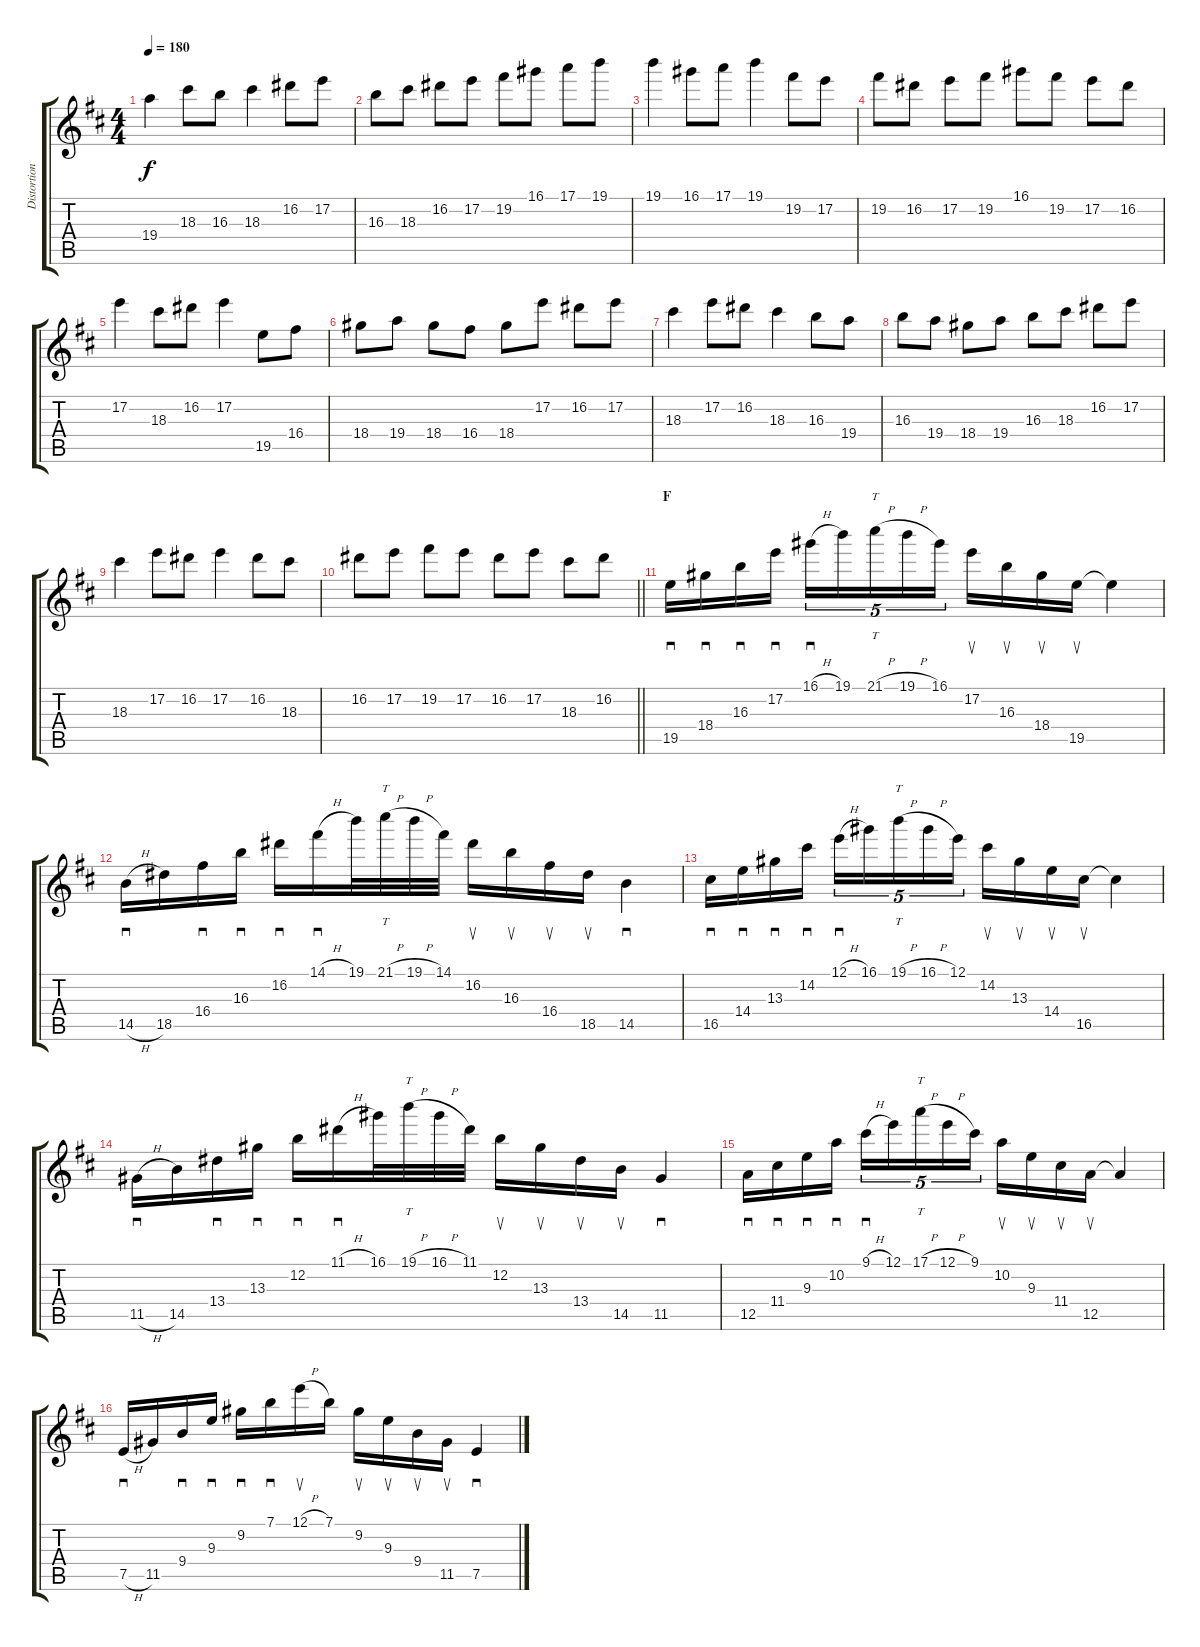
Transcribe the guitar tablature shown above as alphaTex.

\track ("Distortion Guitar" "Distortion") {instrument overdrivenguitar}
\staff {score tabs}
\tuning (E4 B3 G3 D3 A2 E2) {hide}
\ts (4 4)
\tempo 180
\clef g2
\ks d
19.4.4{dy f} 18.3.8 16.3.8 18.3.4 16.2.8 17.2.8 |
16.3.8 18.3.8 16.2.8 17.2.8 19.2.8 16.1.8 17.1.8 19.1.8 |
19.1.4 16.1.8 17.1.8 19.1.4 19.2.8 17.2.8 |
19.2.8 16.2.8 17.2.8 19.2.8 16.1.8 19.2.8 17.2.8 16.2.8 |
17.2.4 18.3.8 16.2.8 17.2.4 19.5.8 16.4.8 |
18.4.8 19.4.8 18.4.8 16.4.8 18.4.8 17.2.8 16.2.8 17.2.8 |
18.3.4 17.2.8 16.2.8 18.3.4 16.3.8 19.4.8 |
16.3.8 19.4.8 18.4.8 19.4.8 16.3.8 18.3.8 16.2.8 17.2.8 |
18.3.4 17.2.8 16.2.8 17.2.4 16.2.8 18.3.8 |
\barLineRight lightlight
16.2.8 17.2.8 19.2.8 17.2.8 16.2.8 17.2.8 18.3.8 16.2.8 |
\section ("" "F")
19.5.16{sd} 18.4.16{sd} 16.3.16{sd} 17.2.16{sd} 16.1{h}.16{sd tu (5 4)} 19.1.16{tu (5 4)} 21.1{h}.16{tt tu (5 4)} 19.1{h}.16{tu (5 4)} 16.1.16{tu (5 4)} 17.2.16{su} 16.3.16{su} 18.4.16{su} 19.5.16{su} 19.5{t}.4 |
14.5{h}.16{sd} 18.5.16 16.4.16{sd} 16.3.16{sd} 16.2.16{sd} 14.1{h}.16{sd} 19.1.32 21.1{h}.32{tt} 19.1{h}.32 14.1.32 16.2.16{su} 16.3.16{su} 16.4.16{su} 18.5.16{su} 14.5.4{sd} |
16.5.16{sd} 14.4.16{sd} 13.3.16{sd} 14.2.16{sd} 12.1{h}.16{sd tu (5 4)} 16.1.16{tu (5 4)} 19.1{h}.16{tt tu (5 4)} 16.1{h}.16{tu (5 4)} 12.1.16{tu (5 4)} 14.2.16{su} 13.3.16{su} 14.4.16{su} 16.5.16{su} 16.5{t}.4 |
11.5{h}.16{sd} 14.5.16 13.4.16{sd} 13.3.16{sd} 12.2.16{sd} 11.1{h}.16{sd} 16.1.32 19.1{h}.32{tt} 16.1{h}.32 11.1.32 12.2.16{su} 13.3.16{su} 13.4.16{su} 14.5.16{su} 11.5.4{sd} |
12.5.16{sd} 11.4.16{sd} 9.3.16{sd} 10.2.16{sd} 9.1{h}.16{sd tu (5 4)} 12.1.16{tu (5 4)} 17.1{h}.16{tt tu (5 4)} 12.1{h}.16{tu (5 4)} 9.1.16{tu (5 4)} 10.2.16{su} 9.3.16{su} 11.4.16{su} 12.5.16{su} 12.5{t}.4 |
7.5{h}.16{sd} 11.5.16 9.4.16{sd} 9.3.16{sd} 9.2.16{sd} 7.1.16{sd} 12.1{h}.16{su} 7.1.16 9.2.16{su} 9.3.16{su} 9.4.16{su} 11.5.16{su} 7.5.4{sd}
